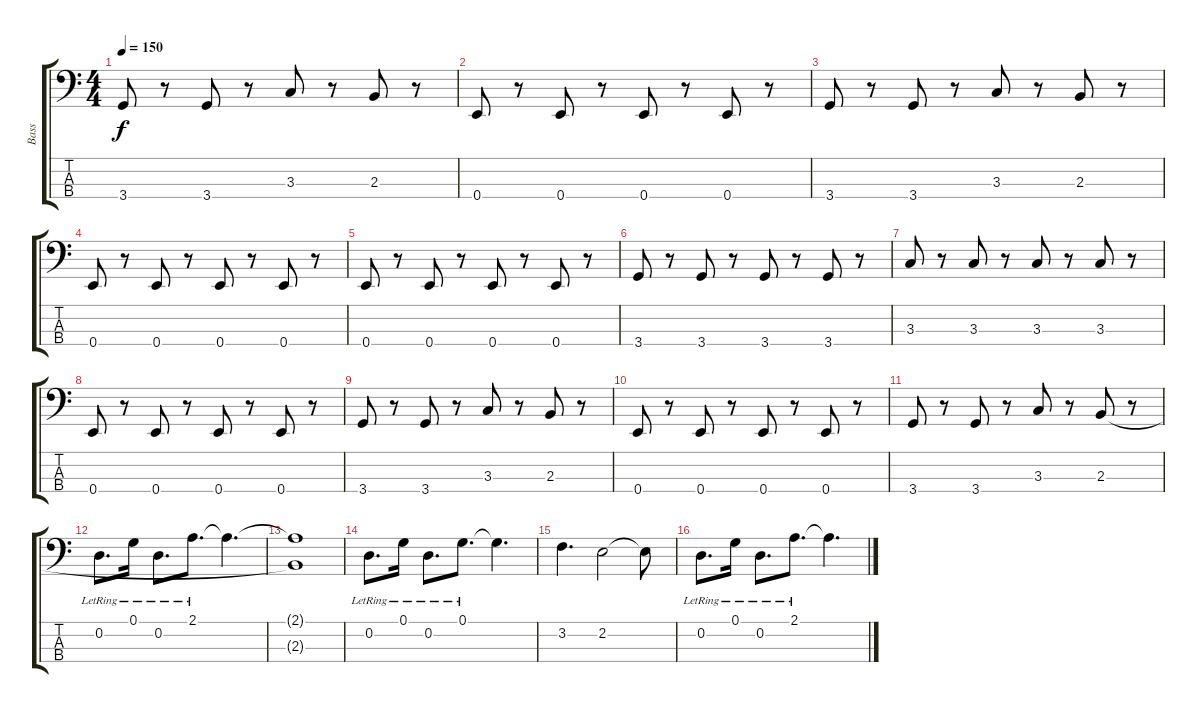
\track ("Bass" "Bass") {instrument electricbassfinger}
\staff {score tabs}
\tuning (G2 D2 A1 E1) {hide}
\ts (4 4)
\tempo 150
\clef f4
\ks c
3.4.8{dy f} r.8 3.4.8 r.8 3.3.8 r.8 2.3.8 r.8 |
0.4.8 r.8 0.4.8 r.8 0.4.8 r.8 0.4.8 r.8 |
3.4.8 r.8 3.4.8 r.8 3.3.8 r.8 2.3.8 r.8 |
0.4.8 r.8 0.4.8 r.8 0.4.8 r.8 0.4.8 r.8 |
0.4.8 r.8 0.4.8 r.8 0.4.8 r.8 0.4.8 r.8 |
3.4.8 r.8 3.4.8 r.8 3.4.8 r.8 3.4.8 r.8 |
3.3.8 r.8 3.3.8 r.8 3.3.8 r.8 3.3.8 r.8 |
0.4.8 r.8 0.4.8 r.8 0.4.8 r.8 0.4.8 r.8 |
3.4.8 r.8 3.4.8 r.8 3.3.8 r.8 2.3.8 r.8 |
0.4.8 r.8 0.4.8 r.8 0.4.8 r.8 0.4.8 r.8 |
3.4.8 r.8 3.4.8 r.8 3.3.8 r.8 2.3.8 r.8 |
0.2{lr}.8{d} 0.1{lr}.16 0.2{lr}.8{d} 2.1{lr}.8{d} 2.1{t}.4{d} |
(2.1{t} 2.3{t}).1 |
0.2{lr}.8{d} 0.1{lr}.16 0.2{lr}.8{d} 0.1{lr}.8{d} 0.1{t}.4{d} |
3.2.4{d} 2.2.2 2.2{t}.8 |
0.2{lr}.8{d} 0.1{lr}.16 0.2{lr}.8{d} 2.1{lr}.8{d} 2.1{t}.4{d}
